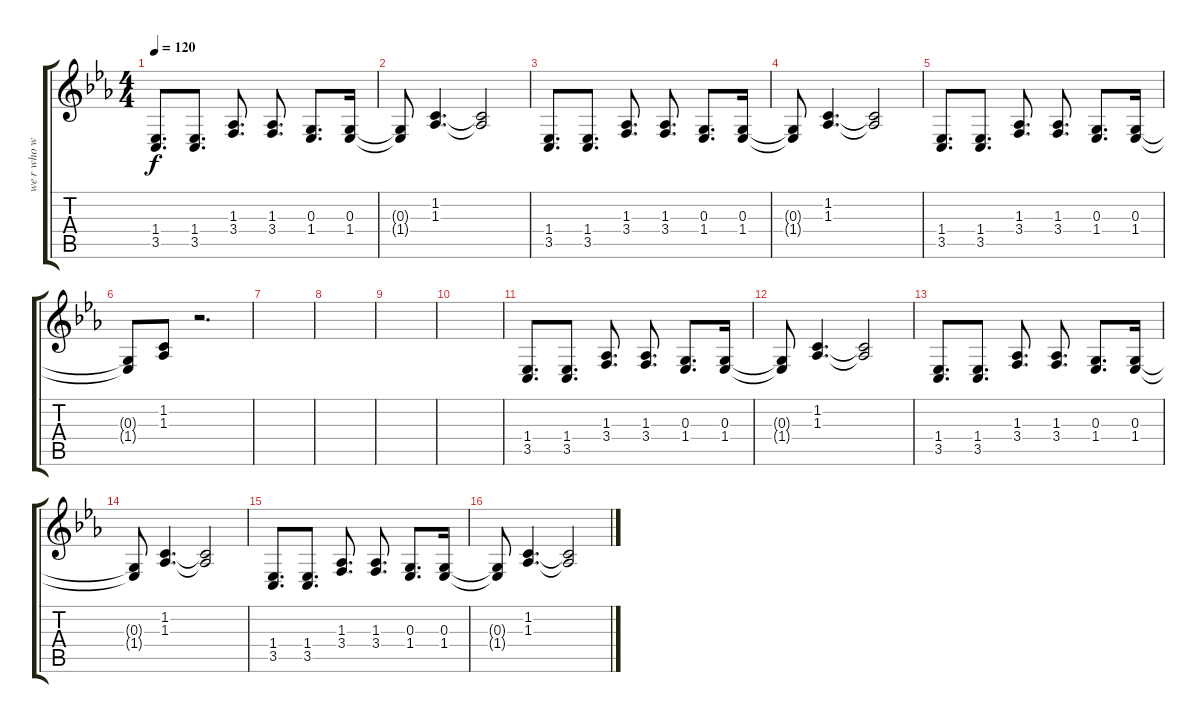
\track ("we r who we r" "we r who w") {instrument lead2sawtooth}
\staff {score tabs}
\tuning (E4 B3 G3 D3 A2 E2) {hide}
\ts (4 4)
\tempo 120
\clef g2
\ks cminor
(1.4 3.5).8{d dy f} (1.4 3.5).8{d} (1.3 3.4).8{d} (1.3 3.4).8{d} (0.3 1.4).8{d} (0.3 1.4).16 |
(0.3{t} 1.4{t}).8 (1.2 1.3).4{d} (1.2{t} 1.3{t}).2 |
(1.4 3.5).8{d} (1.4 3.5).8{d} (1.3 3.4).8{d} (1.3 3.4).8{d} (0.3 1.4).8{d} (0.3 1.4).16 |
(0.3{t} 1.4{t}).8 (1.2 1.3).4{d} (1.2{t} 1.3{t}).2 |
(1.4 3.5).8{d} (1.4 3.5).8{d} (1.3 3.4).8{d} (1.3 3.4).8{d} (0.3 1.4).8{d} (0.3 1.4).16 |
(0.3{t} 1.4{t}).8 (1.2 1.3).8 r.2{d} |
|
|
|
|
(1.4 3.5).8{d volume 3} (1.4 3.5).8{d volume 14} (1.3 3.4).8{d} (1.3 3.4).8{d} (0.3 1.4).8{d} (0.3 1.4).16 |
(0.3{t} 1.4{t}).8 (1.2 1.3).4{d} (1.2{t} 1.3{t}).2 |
(1.4 3.5).8{d} (1.4 3.5).8{d} (1.3 3.4).8{d} (1.3 3.4).8{d} (0.3 1.4).8{d} (0.3 1.4).16 |
(0.3{t} 1.4{t}).8 (1.2 1.3).4{d} (1.2{t} 1.3{t}).2 |
(1.4 3.5).8{d} (1.4 3.5).8{d} (1.3 3.4).8{d} (1.3 3.4).8{d} (0.3 1.4).8{d} (0.3 1.4).16 |
(0.3{t} 1.4{t}).8 (1.2 1.3).4{d} (1.2{t} 1.3{t}).2
